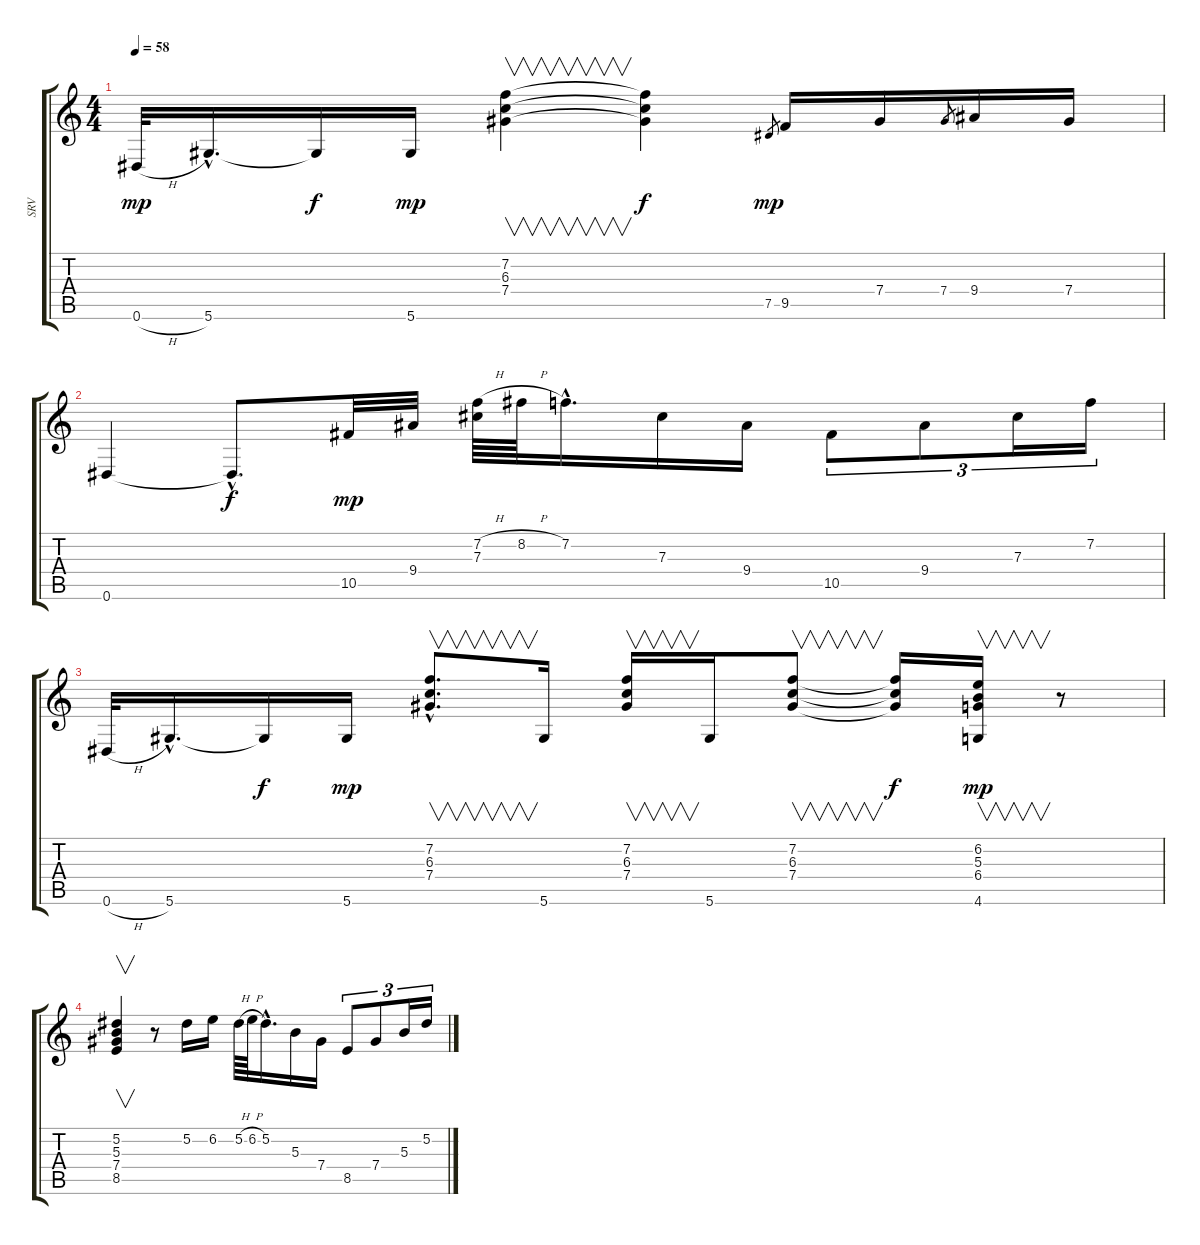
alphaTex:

\track ("SRV" "SRV") {instrument electricbassfinger}
\staff {score tabs}
\tuning (Eb4 Bb3 Gb3 Db3 Ab2 Eb2) {hide}
\ts (4 4)
\tempo 58
\clef g2
\ks c
0.6{h}.32{dy mp} 5.6{hac}.16{d} 5.6{t}.16{dy f} 5.6.16{dy mp} (7.2 6.3 7.4).4{v} (7.2{t} 6.3{t} 7.4{t}).4{dy f} 7.5.8{gr dy mp} 9.5.16 7.4.16 7.4.8{gr} 9.4.16 7.4.16 |
0.6.4 0.6{hac t}.8{d dy f} 10.5.32{dy mp} 9.4.32 (7.2{h} 7.3).64 8.2{h}.64 7.2{hac}.16{d} 7.3.16 9.4.16 10.5.8{tu (3 2)} 9.4.8{tu (3 2)} 7.3.16{tu (3 2)} 7.2.16{tu (3 2)} |
0.6{h}.32 5.6{hac}.16{d} 5.6{t}.16{dy f} 5.6.16{dy mp} (7.2{hac} 6.3{hac} 7.4{hac}).8{v d} 5.6.16 (7.2 6.3 7.4).16{v} 5.6.16 (7.2 6.3 7.4).8{v} (7.2{t} 6.3{t} 7.4{t}).16{dy f} (6.2 5.3 6.4 4.6).16{v dy mp} r.8 |
(5.2 5.3 7.4 8.5).4{v} r.8 5.2.16 6.2.16 5.2{h}.64 6.2{h}.64 5.2{hac}.16{d} 5.3.16 7.4.16 8.5.8{tu (3 2)} 7.4.8{tu (3 2)} 5.3.16{tu (3 2)} 5.2.16{tu (3 2)}
